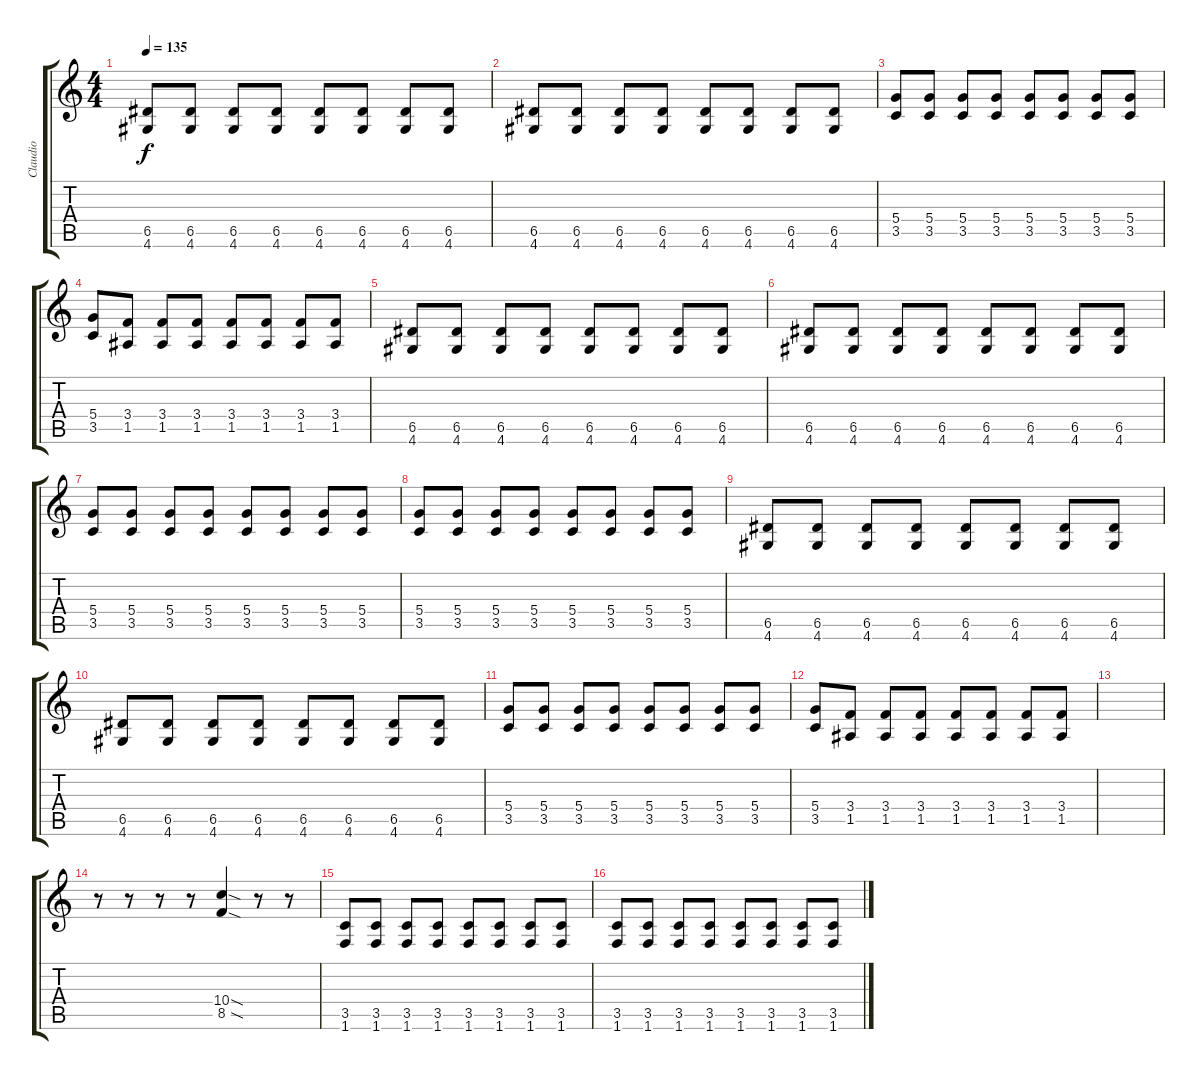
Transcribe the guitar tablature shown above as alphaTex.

\track ("Claudio" "Claudio") {instrument distortionguitar}
\staff {score tabs}
\tuning (E4 B3 G3 D3 A2 E2) {hide}
\ts (4 4)
\tempo 135
\clef g2
\ks c
(6.5 4.6).8{dy f} (6.5 4.6).8 (6.5 4.6).8 (6.5 4.6).8 (6.5 4.6).8 (6.5 4.6).8 (6.5 4.6).8 (6.5 4.6).8 |
(6.5 4.6).8 (6.5 4.6).8 (6.5 4.6).8 (6.5 4.6).8 (6.5 4.6).8 (6.5 4.6).8 (6.5 4.6).8 (6.5 4.6).8 |
(5.4 3.5).8 (5.4 3.5).8 (5.4 3.5).8 (5.4 3.5).8 (5.4 3.5).8 (5.4 3.5).8 (5.4 3.5).8 (5.4 3.5).8 |
(5.4 3.5).8 (3.4 1.5).8 (3.4 1.5).8 (3.4 1.5).8 (3.4 1.5).8 (3.4 1.5).8 (3.4 1.5).8 (3.4 1.5).8 |
(6.5 4.6).8 (6.5 4.6).8 (6.5 4.6).8 (6.5 4.6).8 (6.5 4.6).8 (6.5 4.6).8 (6.5 4.6).8 (6.5 4.6).8 |
(6.5 4.6).8 (6.5 4.6).8 (6.5 4.6).8 (6.5 4.6).8 (6.5 4.6).8 (6.5 4.6).8 (6.5 4.6).8 (6.5 4.6).8 |
(5.4 3.5).8 (5.4 3.5).8 (5.4 3.5).8 (5.4 3.5).8 (5.4 3.5).8 (5.4 3.5).8 (5.4 3.5).8 (5.4 3.5).8 |
(5.4 3.5).8 (5.4 3.5).8 (5.4 3.5).8 (5.4 3.5).8 (5.4 3.5).8 (5.4 3.5).8 (5.4 3.5).8 (5.4 3.5).8 |
(6.5 4.6).8 (6.5 4.6).8 (6.5 4.6).8 (6.5 4.6).8 (6.5 4.6).8 (6.5 4.6).8 (6.5 4.6).8 (6.5 4.6).8 |
(6.5 4.6).8 (6.5 4.6).8 (6.5 4.6).8 (6.5 4.6).8 (6.5 4.6).8 (6.5 4.6).8 (6.5 4.6).8 (6.5 4.6).8 |
(5.4 3.5).8 (5.4 3.5).8 (5.4 3.5).8 (5.4 3.5).8 (5.4 3.5).8 (5.4 3.5).8 (5.4 3.5).8 (5.4 3.5).8 |
(5.4 3.5).8 (3.4 1.5).8 (3.4 1.5).8 (3.4 1.5).8 (3.4 1.5).8 (3.4 1.5).8 (3.4 1.5).8 (3.4 1.5).8 |
|
r.8 r.8 r.8 r.8 (10.4{sod} 8.5{sod}).4 r.8 r.8 |
(3.5 1.6).8 (3.5 1.6).8 (3.5 1.6).8 (3.5 1.6).8 (3.5 1.6).8 (3.5 1.6).8 (3.5 1.6).8 (3.5 1.6).8 |
(3.5 1.6).8 (3.5 1.6).8 (3.5 1.6).8 (3.5 1.6).8 (3.5 1.6).8 (3.5 1.6).8 (3.5 1.6).8 (3.5 1.6).8
